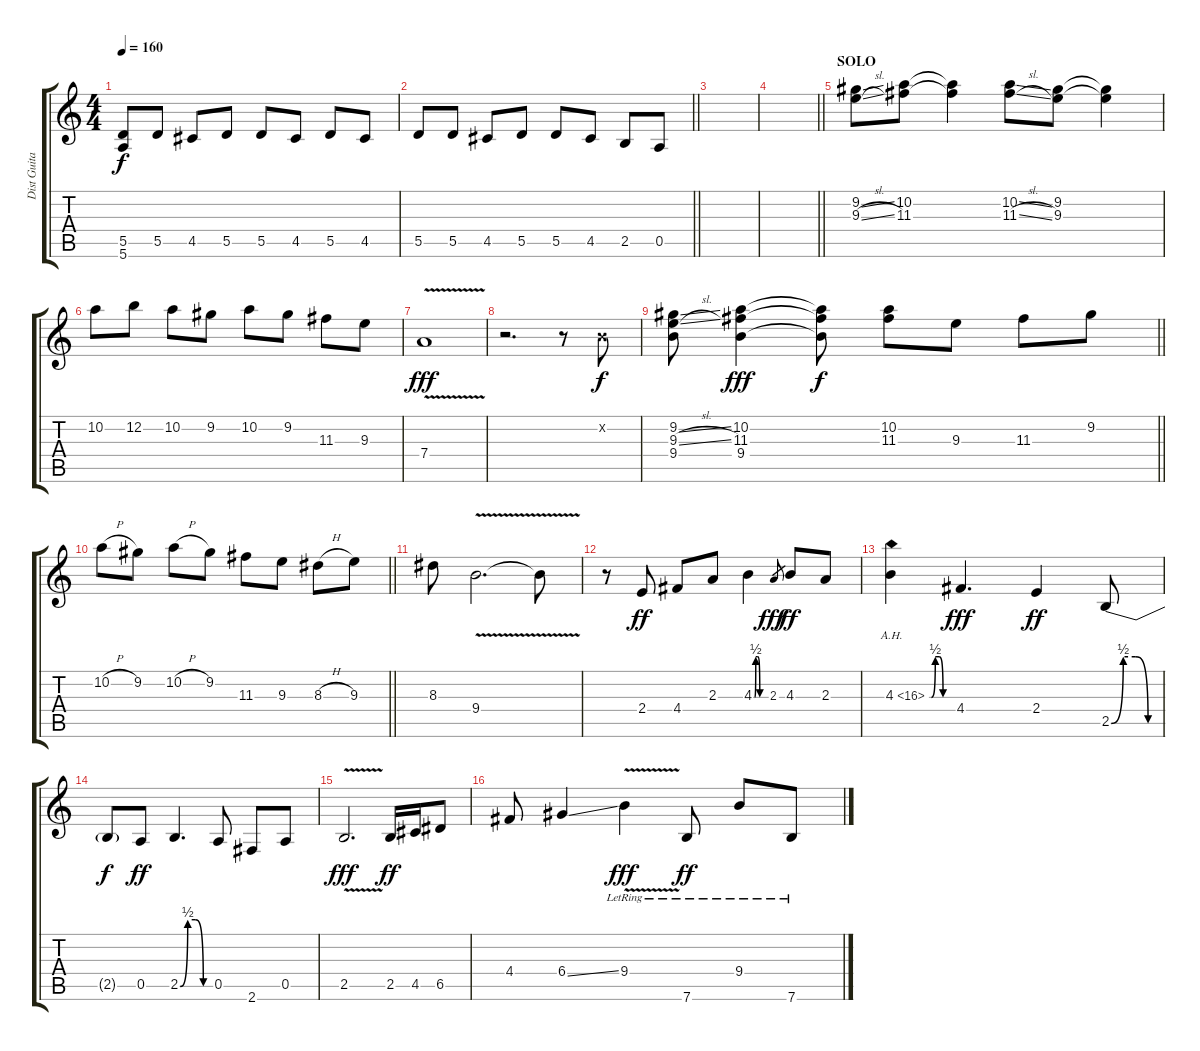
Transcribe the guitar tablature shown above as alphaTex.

\track ("Dist Guitar" "Dist Guita") {instrument distortionguitar}
\staff {score tabs}
\tuning (E4 B3 G3 D3 A2 E2) {hide}
\ts (4 4)
\tempo 160
\clef g2
\ks c
(5.5 5.6).8{dy f} 5.5.8 4.5.8 5.5.8 5.5.8 4.5.8 5.5.8 4.5.8 |
\barLineRight lightlight
5.5.8 5.5.8 4.5.8 5.5.8 5.5.8 4.5.8 2.5.8 0.5.8 |
|
\barLineRight lightlight
|
\section ("" "SOLO")
(9.2{ss} 9.3{sl}).8{instrument overdrivenguitar} (10.2 11.3).8 (10.2{t} 11.3{t}).4 (10.2{ss} 11.3{sl}).8 (9.2 9.3).8 (9.2{t} 9.3{t}).4 |
10.2.8 12.2.8 10.2.8 9.2.8 10.2.8 9.2.8 11.3.8 9.3.8 |
7.4{v}.1{dy fff} |
r.2{d} r.8 0.2{x}.8{dy f} |
\barLineRight lightlight
(9.2{ss} 9.3{sl} 9.4).8 (10.2 11.3 9.4).4{dy fff} (10.2{t} 11.3{t} 9.4{t}).8{dy f} (10.2 11.3).8 9.3.8 11.3.8 9.2.8 |
\barLineRight lightlight
10.2{h}.8 9.2.8 10.2{h}.8 9.2.8 11.3.8 9.3.8 8.3{h}.8 9.3.8 |
8.3.8 9.4{v}.2{d} 9.4{t}.8 |
r.8 2.4.8{dy ff} 4.4.8 2.3.8 4.3{be (custom 0 0 5 0 10 2 20 2 30 0 60 0)}.4 2.3.8{gr dy fff} 4.3.8{dy ff} 2.3.8 |
4.3{be (custom 0 0 5 0 15 2 25 2 35 0 60 0) ah 12}.4 4.4.4{d dy fff} 2.4.4{dy ff} 2.5{be (custom 0 0 15 2 30 2 46 0 60 0)}.8 |
2.5{t}.8{dy f} 0.5.8{dy ff} 2.5{be (custom 0 0 15 2 30 2 46 0 60 0)}.4{d} 0.5.8 2.6.8 0.5.8 |
2.5{v}.2{d dy fff} 2.5.16{dy ff} 4.5.16 6.5.8 |
4.4.8 6.4{ss}.4 9.4{v lr}.4{dy fff} 7.6{lr}.8{dy ff} 9.4{lr}.8 7.6{lr}.8
